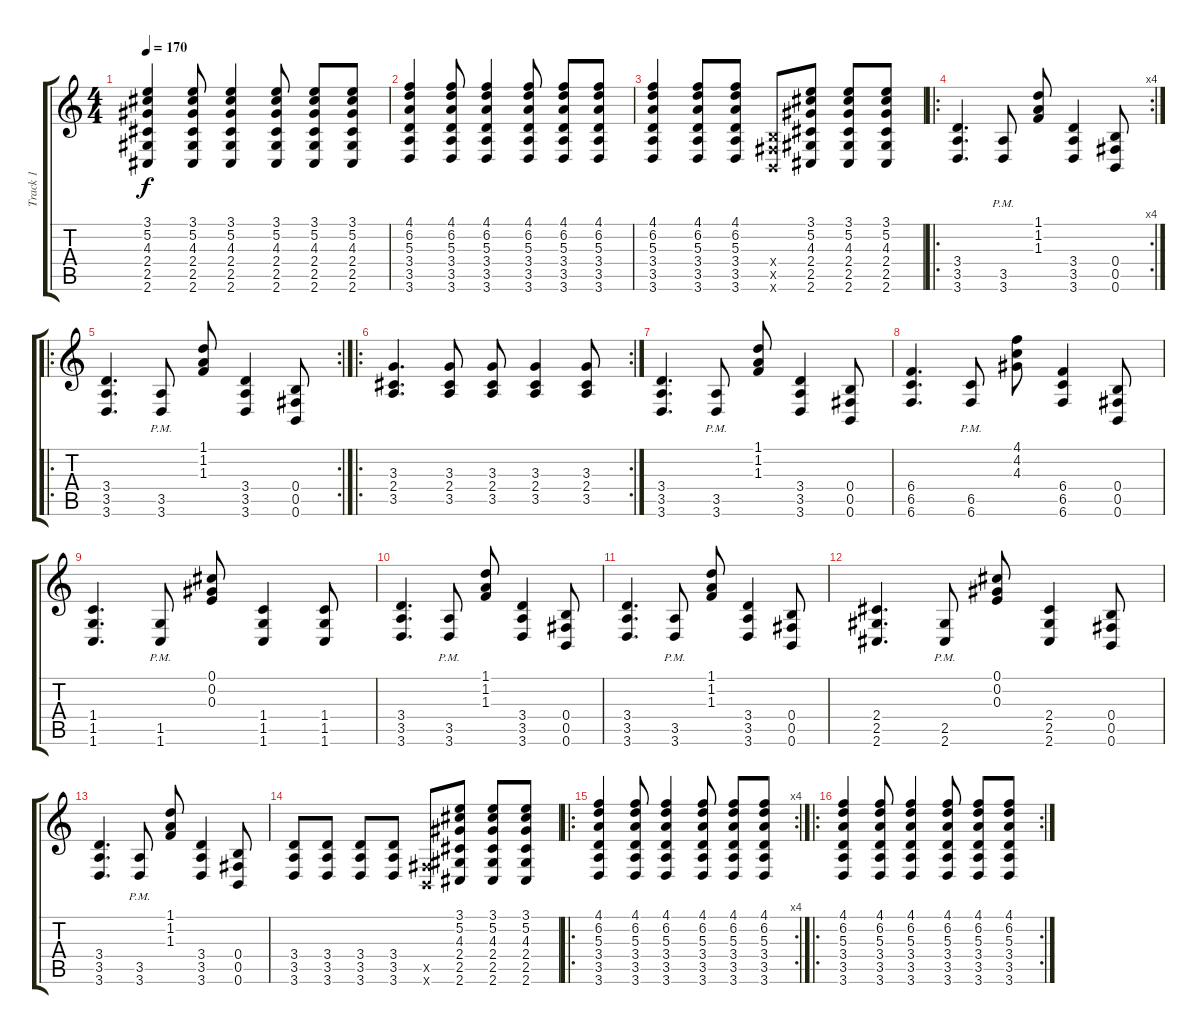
\track ("Track 1" "Track 1") {instrument overdrivenguitar}
\staff {score tabs}
\tuning (Db4 Ab3 E3 B2 Gb2 B1) {hide}
\ts (4 4)
\tempo 170
\clef g2
\ks c
(3.1 5.2 4.3 2.4 2.5 2.6).4{dy f} (3.1 5.2 4.3 2.4 2.5 2.6).8 (3.1 5.2 4.3 2.4 2.5 2.6).4 (3.1 5.2 4.3 2.4 2.5 2.6).8 (3.1 5.2 4.3 2.4 2.5 2.6).8 (3.1 5.2 4.3 2.4 2.5 2.6).8 |
(4.1 6.2 5.3 3.4 3.5 3.6).4 (4.1 6.2 5.3 3.4 3.5 3.6).8 (4.1 6.2 5.3 3.4 3.5 3.6).4 (4.1 6.2 5.3 3.4 3.5 3.6).8 (4.1 6.2 5.3 3.4 3.5 3.6).8 (4.1 6.2 5.3 3.4 3.5 3.6).8 |
(4.1 6.2 5.3 3.4 3.5 3.6).4 (4.1 6.2 5.3 3.4 3.5 3.6).8 (4.1 6.2 5.3 3.4 3.5 3.6).8 (0.4{x} 0.5{x} 0.6{x}).8 (3.1 5.2 4.3 2.4 2.5 2.6).8 (3.1 5.2 4.3 2.4 2.5 2.6).8 (3.1 5.2 4.3 2.4 2.5 2.6).8 |
\ro
\rc 4
(3.4 3.5 3.6).4{d} (3.5{pm} 3.6{pm}).8 (1.1 1.2 1.3).8 (3.4 3.5 3.6).4 (0.4 0.5 0.6).8 |
\ro
\rc 2
(3.4 3.5 3.6).4{d} (3.5{pm} 3.6{pm}).8 (1.1 1.2 1.3).8 (3.4 3.5 3.6).4 (0.4 0.5 0.6).8 |
\ro
\rc 2
(3.3 2.4 3.5).4{d} (3.3 2.4 3.5).8 (3.3 2.4 3.5).8 (3.3 2.4 3.5).4 (3.3 2.4 3.5).8 |
(3.4 3.5 3.6).4{d} (3.5{pm} 3.6{pm}).8 (1.1 1.2 1.3).8 (3.4 3.5 3.6).4 (0.4 0.5 0.6).8 |
(6.4 6.5 6.6).4{d} (6.5{pm} 6.6{pm}).8 (4.1 4.2 4.3).8 (6.4 6.5 6.6).4 (0.4 0.5 0.6).8 |
(1.4 1.5 1.6).4{d} (1.5{pm} 1.6{pm}).8 (0.1 0.2 0.3).8 (1.4 1.5 1.6).4 (1.4 1.5 1.6).8 |
(3.4 3.5 3.6).4{d} (3.5{pm} 3.6{pm}).8 (1.1 1.2 1.3).8 (3.4 3.5 3.6).4 (0.4 0.5 0.6).8 |
(3.4 3.5 3.6).4{d} (3.5{pm} 3.6{pm}).8 (1.1 1.2 1.3).8 (3.4 3.5 3.6).4 (0.4 0.5 0.6).8 |
(2.4 2.5 2.6).4{d} (2.5{pm} 2.6{pm}).8 (0.1 0.2 0.3).8 (2.4 2.5 2.6).4 (0.4 0.5 0.6).8 |
(3.4 3.5 3.6).4{d} (3.5{pm} 3.6{pm}).8 (1.1 1.2 1.3).8 (3.4 3.5 3.6).4 (0.4 0.5 0.6).8 |
(3.4 3.5 3.6).8 (3.4 3.5 3.6).8 (3.4 3.5 3.6).8 (3.4 3.5 3.6).8 (0.5{x} 0.6{x}).8 (3.1 5.2 4.3 2.4 2.5 2.6).8 (3.1 5.2 4.3 2.4 2.5 2.6).8 (3.1 5.2 4.3 2.4 2.5 2.6).8 |
\ro
\rc 4
(4.1 6.2 5.3 3.4 3.5 3.6).4 (4.1 6.2 5.3 3.4 3.5 3.6).8 (4.1 6.2 5.3 3.4 3.5 3.6).4 (4.1 6.2 5.3 3.4 3.5 3.6).8 (4.1 6.2 5.3 3.4 3.5 3.6).8 (4.1 6.2 5.3 3.4 3.5 3.6).8 |
\ro
\rc 2
(4.1 6.2 5.3 3.4 3.5 3.6).4 (4.1 6.2 5.3 3.4 3.5 3.6).8 (4.1 6.2 5.3 3.4 3.5 3.6).4 (4.1 6.2 5.3 3.4 3.5 3.6).8 (4.1 6.2 5.3 3.4 3.5 3.6).8 (4.1 6.2 5.3 3.4 3.5 3.6).8
